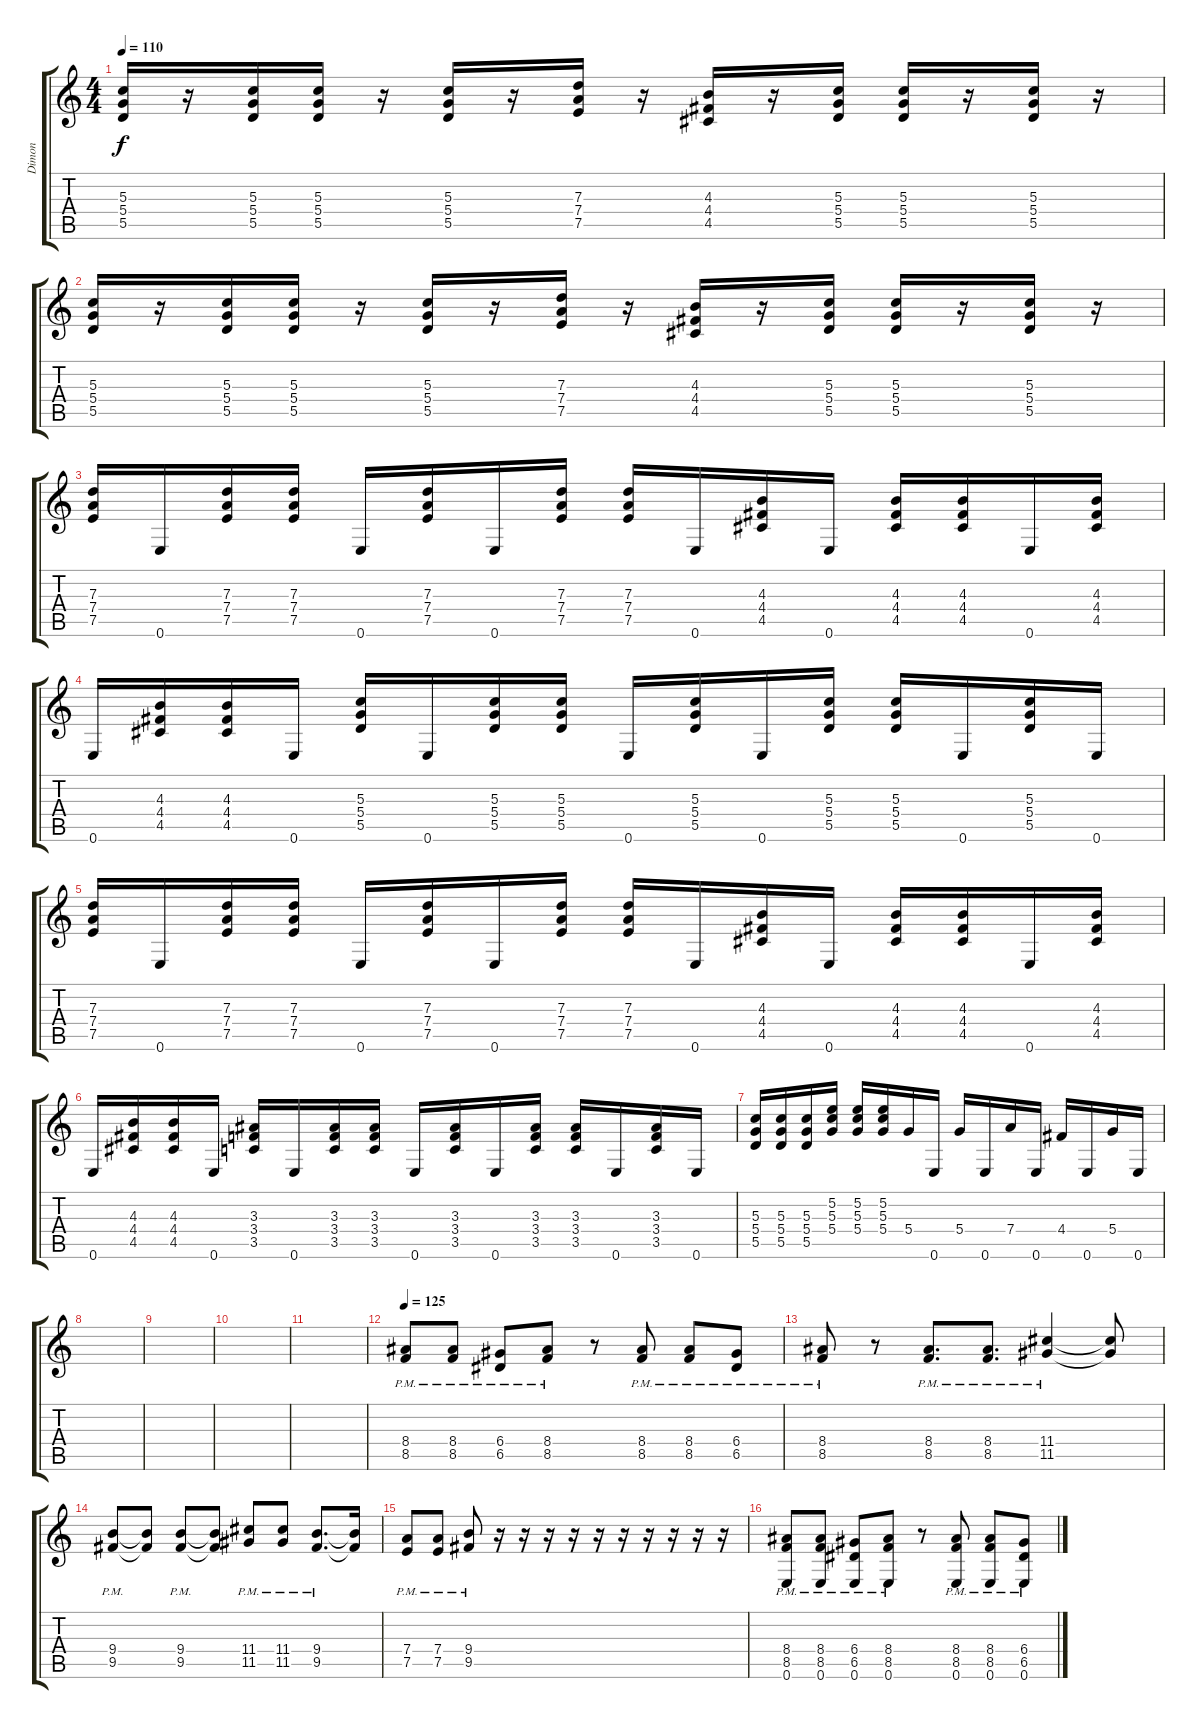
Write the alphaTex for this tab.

\track ("Dimon" "Dimon") {instrument distortionguitar}
\staff {score tabs}
\tuning (E4 B3 G3 D3 A2 E2) {hide}
\ts (4 4)
\tempo 110
\clef g2
\ks c
(5.3 5.4 5.5).16{dy f} r.16 (5.3 5.4 5.5).16 (5.3 5.4 5.5).16 r.16 (5.3 5.4 5.5).16 r.16 (7.3 7.4 7.5).16 r.16 (4.3 4.4 4.5).16 r.16 (5.3 5.4 5.5).16 (5.3 5.4 5.5).16 r.16 (5.3 5.4 5.5).16 r.16 |
(5.3 5.4 5.5).16 r.16 (5.3 5.4 5.5).16 (5.3 5.4 5.5).16 r.16 (5.3 5.4 5.5).16 r.16 (7.3 7.4 7.5).16 r.16 (4.3 4.4 4.5).16 r.16 (5.3 5.4 5.5).16 (5.3 5.4 5.5).16 r.16 (5.3 5.4 5.5).16 r.16 |
(7.3 7.4 7.5).16 0.6.16 (7.3 7.4 7.5).16 (7.3 7.4 7.5).16 0.6.16 (7.3 7.4 7.5).16 0.6.16 (7.3 7.4 7.5).16 (7.3 7.4 7.5).16 0.6.16 (4.3 4.4 4.5).16 0.6.16 (4.3 4.4 4.5).16 (4.3 4.4 4.5).16 0.6.16 (4.3 4.4 4.5).16 |
0.6.16 (4.3 4.4 4.5).16 (4.3 4.4 4.5).16 0.6.16 (5.3 5.4 5.5).16 0.6.16 (5.3 5.4 5.5).16 (5.3 5.4 5.5).16 0.6.16 (5.3 5.4 5.5).16 0.6.16 (5.3 5.4 5.5).16 (5.3 5.4 5.5).16 0.6.16 (5.3 5.4 5.5).16 0.6.16 |
(7.3 7.4 7.5).16 0.6.16 (7.3 7.4 7.5).16 (7.3 7.4 7.5).16 0.6.16 (7.3 7.4 7.5).16 0.6.16 (7.3 7.4 7.5).16 (7.3 7.4 7.5).16 0.6.16 (4.3 4.4 4.5).16 0.6.16 (4.3 4.4 4.5).16 (4.3 4.4 4.5).16 0.6.16 (4.3 4.4 4.5).16 |
0.6.16 (4.3 4.4 4.5).16 (4.3 4.4 4.5).16 0.6.16 (3.3 3.4 3.5).16 0.6.16 (3.3 3.4 3.5).16 (3.3 3.4 3.5).16 0.6.16 (3.3 3.4 3.5).16 0.6.16 (3.3 3.4 3.5).16 (3.3 3.4 3.5).16 0.6.16 (3.3 3.4 3.5).16 0.6.16 |
(5.3 5.4 5.5).16 (5.3 5.4 5.5).16 (5.3 5.4 5.5).16 (5.2 5.3 5.4).16 (5.2 5.3 5.4).16 (5.2 5.3 5.4).16 5.4.16 0.6.16 5.4.16 0.6.16 7.4.16 0.6.16 4.4.16 0.6.16 5.4.16 0.6.16 |
|
|
|
|
\tempo 125
(8.4{pm} 8.5{pm}).8 (8.4{pm} 8.5{pm}).8 (6.4{pm} 6.5{pm}).8 (8.4{pm} 8.5{pm}).8 r.8 (8.4{pm} 8.5{pm}).8 (8.4{pm} 8.5{pm}).8 (6.4{pm} 6.5{pm}).8 |
(8.4{pm} 8.5{pm}).8 r.8 (8.4{pm} 8.5{pm}).8{d} (8.4{pm} 8.5{pm}).8{d} (11.4{pm} 11.5{pm}).4 (11.4{t} 11.5{t}).8 |
(9.4{pm} 9.5{pm}).8 (9.4{t} 9.5{t}).8 (9.4{pm} 9.5{pm}).8 (9.4{t} 9.5{t}).8 (11.4{pm} 11.5{pm}).8 (11.4{pm} 11.5{pm}).8 (9.4{pm} 9.5{pm}).8{d} (9.4{t} 9.5{t}).16 |
(7.4{pm} 7.5{pm}).8 (7.4{pm} 7.5{pm}).8 (9.4{pm} 9.5{pm}).8 r.16 r.16 r.16 r.16 r.16 r.16 r.16 r.16 r.16 r.16 |
(8.4{pm} 8.5{pm} 0.6).8 (8.4{pm} 8.5{pm} 0.6).8 (6.4{pm} 6.5{pm} 0.6).8 (8.4{pm} 8.5{pm} 0.6).8 r.8 (8.4{pm} 8.5{pm} 0.6).8 (8.4{pm} 8.5{pm} 0.6).8 (6.4{pm} 6.5{pm} 0.6).8
